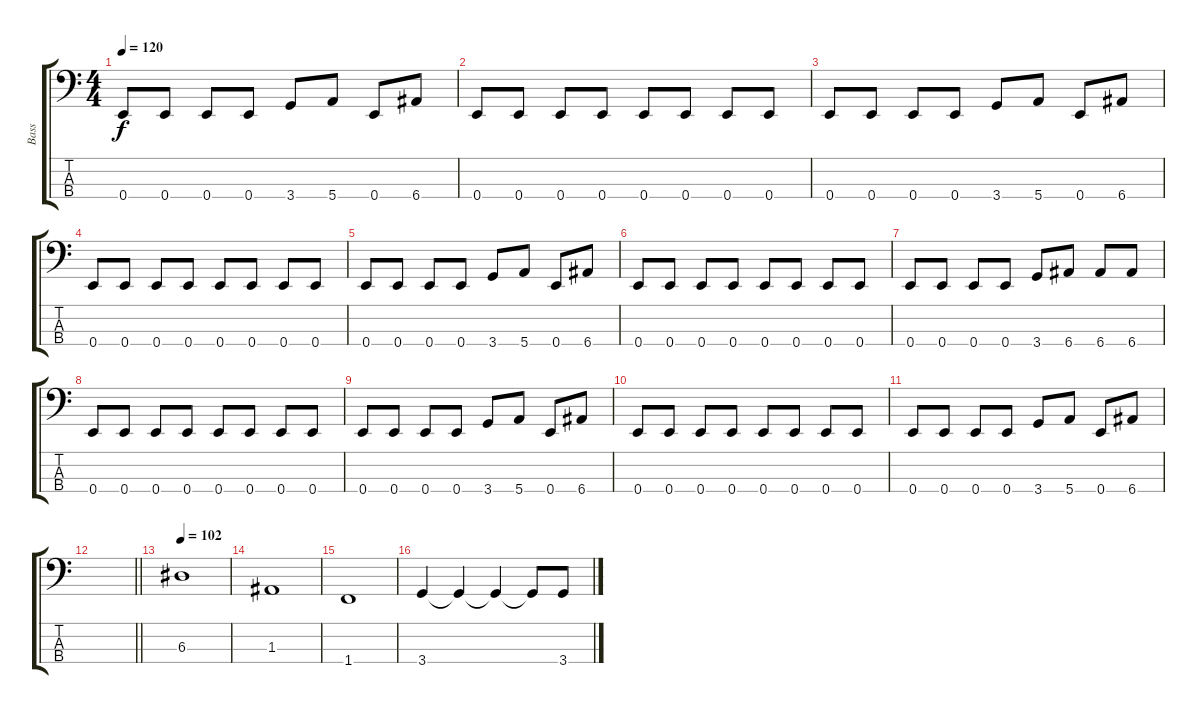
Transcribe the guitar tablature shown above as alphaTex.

\track ("Bass" "Bass") {instrument electricbassfinger}
\staff {score tabs}
\tuning (G2 D2 A1 E1) {hide}
\ts (4 4)
\tempo 120
\clef f4
\ks c
0.4.8{dy f} 0.4.8 0.4.8 0.4.8 3.4.8 5.4.8 0.4.8 6.4.8 |
0.4.8 0.4.8 0.4.8 0.4.8 0.4.8 0.4.8 0.4.8 0.4.8 |
0.4.8 0.4.8 0.4.8 0.4.8 3.4.8 5.4.8 0.4.8 6.4.8 |
0.4.8 0.4.8 0.4.8 0.4.8 0.4.8 0.4.8 0.4.8 0.4.8 |
0.4.8 0.4.8 0.4.8 0.4.8 3.4.8 5.4.8 0.4.8 6.4.8 |
0.4.8 0.4.8 0.4.8 0.4.8 0.4.8 0.4.8 0.4.8 0.4.8 |
0.4.8 0.4.8 0.4.8 0.4.8 3.4.8 6.4.8 6.4.8 6.4.8 |
0.4.8 0.4.8 0.4.8 0.4.8 0.4.8 0.4.8 0.4.8 0.4.8 |
0.4.8 0.4.8 0.4.8 0.4.8 3.4.8 5.4.8 0.4.8 6.4.8 |
0.4.8 0.4.8 0.4.8 0.4.8 0.4.8 0.4.8 0.4.8 0.4.8 |
0.4.8 0.4.8 0.4.8 0.4.8 3.4.8 5.4.8 0.4.8 6.4.8 |
\barLineRight lightlight
|
\tempo 102
6.3.1 |
1.3.1 |
1.4.1 |
3.4.4 3.4{t}.4 3.4{t}.4 3.4{t}.8 3.4.8
